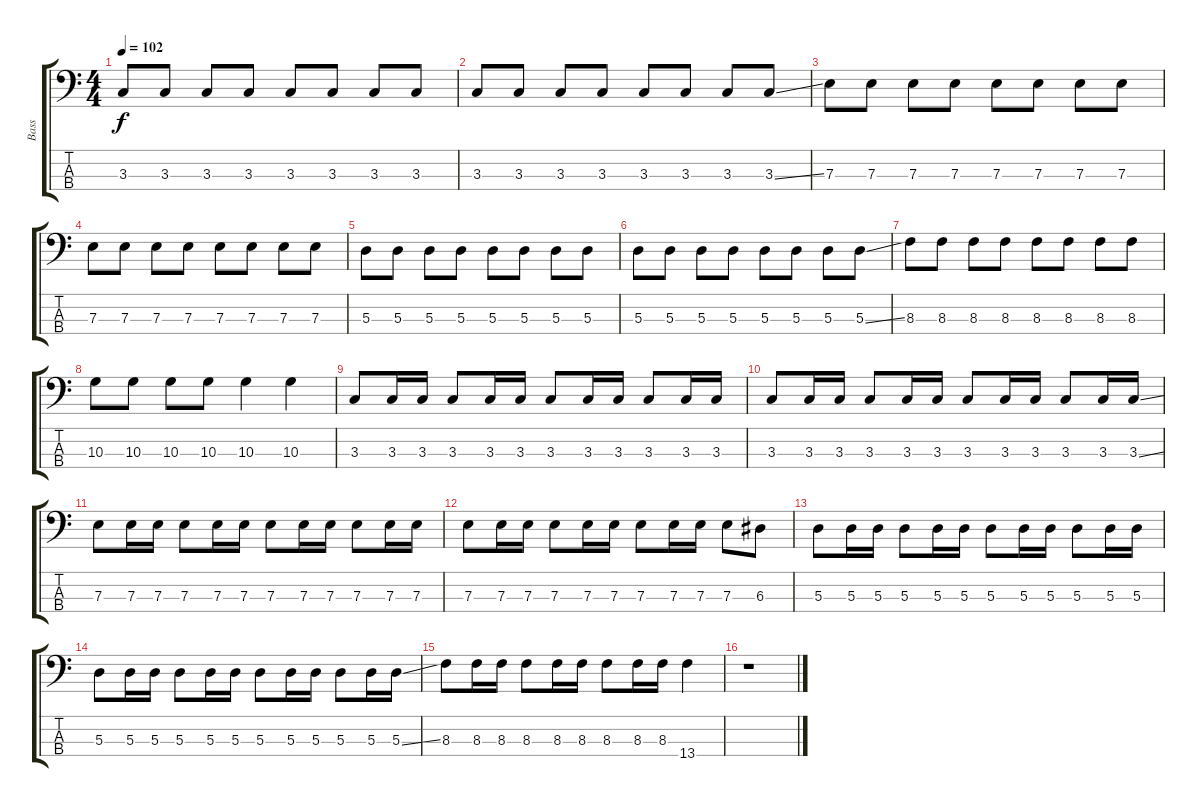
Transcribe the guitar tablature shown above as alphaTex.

\track ("Bass" "Bass") {instrument electricbasspick}
\staff {score tabs}
\tuning (G2 D2 A1 E1) {hide}
\ts (4 4)
\tempo 102
\clef f4
\ks c
3.3.8{dy f instrument electricbasspick} 3.3.8 3.3.8 3.3.8 3.3.8 3.3.8 3.3.8 3.3.8 |
3.3.8 3.3.8 3.3.8 3.3.8 3.3.8 3.3.8 3.3.8 3.3{ss}.8 |
7.3.8 7.3.8 7.3.8 7.3.8 7.3.8 7.3.8 7.3.8 7.3.8 |
7.3.8 7.3.8 7.3.8 7.3.8 7.3.8 7.3.8 7.3.8 7.3.8 |
5.3.8 5.3.8 5.3.8 5.3.8 5.3.8 5.3.8 5.3.8 5.3.8 |
5.3.8 5.3.8 5.3.8 5.3.8 5.3.8 5.3.8 5.3.8 5.3{ss}.8 |
8.3.8 8.3.8 8.3.8 8.3.8 8.3.8 8.3.8 8.3.8 8.3.8 |
10.3.8 10.3.8 10.3.8 10.3.8 10.3.4 10.3.4 |
3.3.8 3.3.16 3.3.16 3.3.8 3.3.16 3.3.16 3.3.8 3.3.16 3.3.16 3.3.8 3.3.16 3.3.16 |
3.3.8 3.3.16 3.3.16 3.3.8 3.3.16 3.3.16 3.3.8 3.3.16 3.3.16 3.3.8 3.3.16 3.3{ss}.16{txt ""} |
7.3.8 7.3.16 7.3.16 7.3.8 7.3.16 7.3.16 7.3.8 7.3.16 7.3.16 7.3.8 7.3.16 7.3.16 |
7.3.8 7.3.16 7.3.16 7.3.8 7.3.16 7.3.16 7.3.8 7.3.16 7.3.16 7.3.8 6.3.8 |
5.3.8 5.3.16 5.3.16 5.3.8 5.3.16 5.3.16 5.3.8 5.3.16 5.3.16 5.3.8 5.3.16 5.3.16 |
5.3.8 5.3.16 5.3.16 5.3.8 5.3.16 5.3.16 5.3.8 5.3.16 5.3.16 5.3.8 5.3.16 5.3{ss}.16 |
8.3.8 8.3.16 8.3.16 8.3.8 8.3.16 8.3.16 8.3.8 8.3.16 8.3.16 13.4.4 |
r.1
